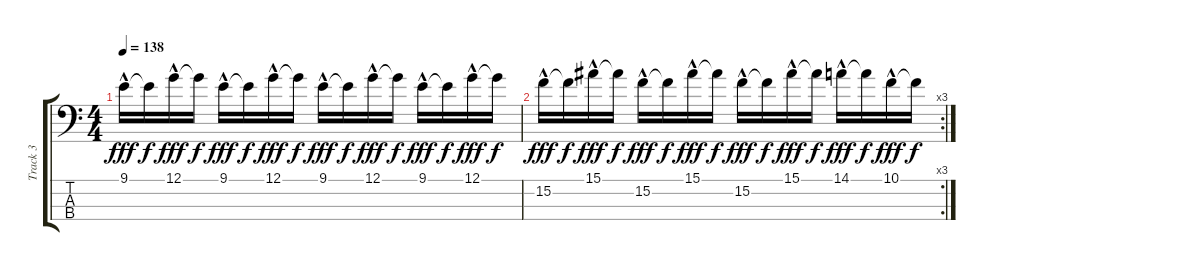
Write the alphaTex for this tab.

\track ("Track 3" "Track 3") {instrument electricbassfinger}
\staff {score tabs}
\tuning (G2 D2 A1 E1) {hide}
\ts (4 4)
\tempo 138
\clef f4
\ks c
9.1{hac}.16{dy fff} 9.1{t}.16{dy f} 12.1{hac}.16{dy fff} 12.1{t}.16{dy f} 9.1{hac}.16{dy fff} 9.1{t}.16{dy f} 12.1{hac}.16{dy fff} 12.1{t}.16{dy f} 9.1{hac}.16{dy fff} 9.1{t}.16{dy f} 12.1{hac}.16{dy fff} 12.1{t}.16{dy f} 9.1{hac}.16{dy fff} 9.1{t}.16{dy f} 12.1{hac}.16{dy fff} 12.1{t}.16{dy f} |
\rc 3
15.2{hac}.16{dy fff} 15.2{t}.16{dy f} 15.1{hac}.16{dy fff} 15.1{t}.16{dy f} 15.2{hac}.16{dy fff} 15.2{t}.16{dy f} 15.1{hac}.16{dy fff} 15.1{t}.16{dy f} 15.2{hac}.16{dy fff} 15.2{t}.16{dy f} 15.1{hac}.16{dy fff} 15.1{t}.16{dy f} 14.1{hac}.16{dy fff} 14.1{t}.16{dy f} 10.1{hac}.16{dy fff} 10.1{t}.16{dy f}
